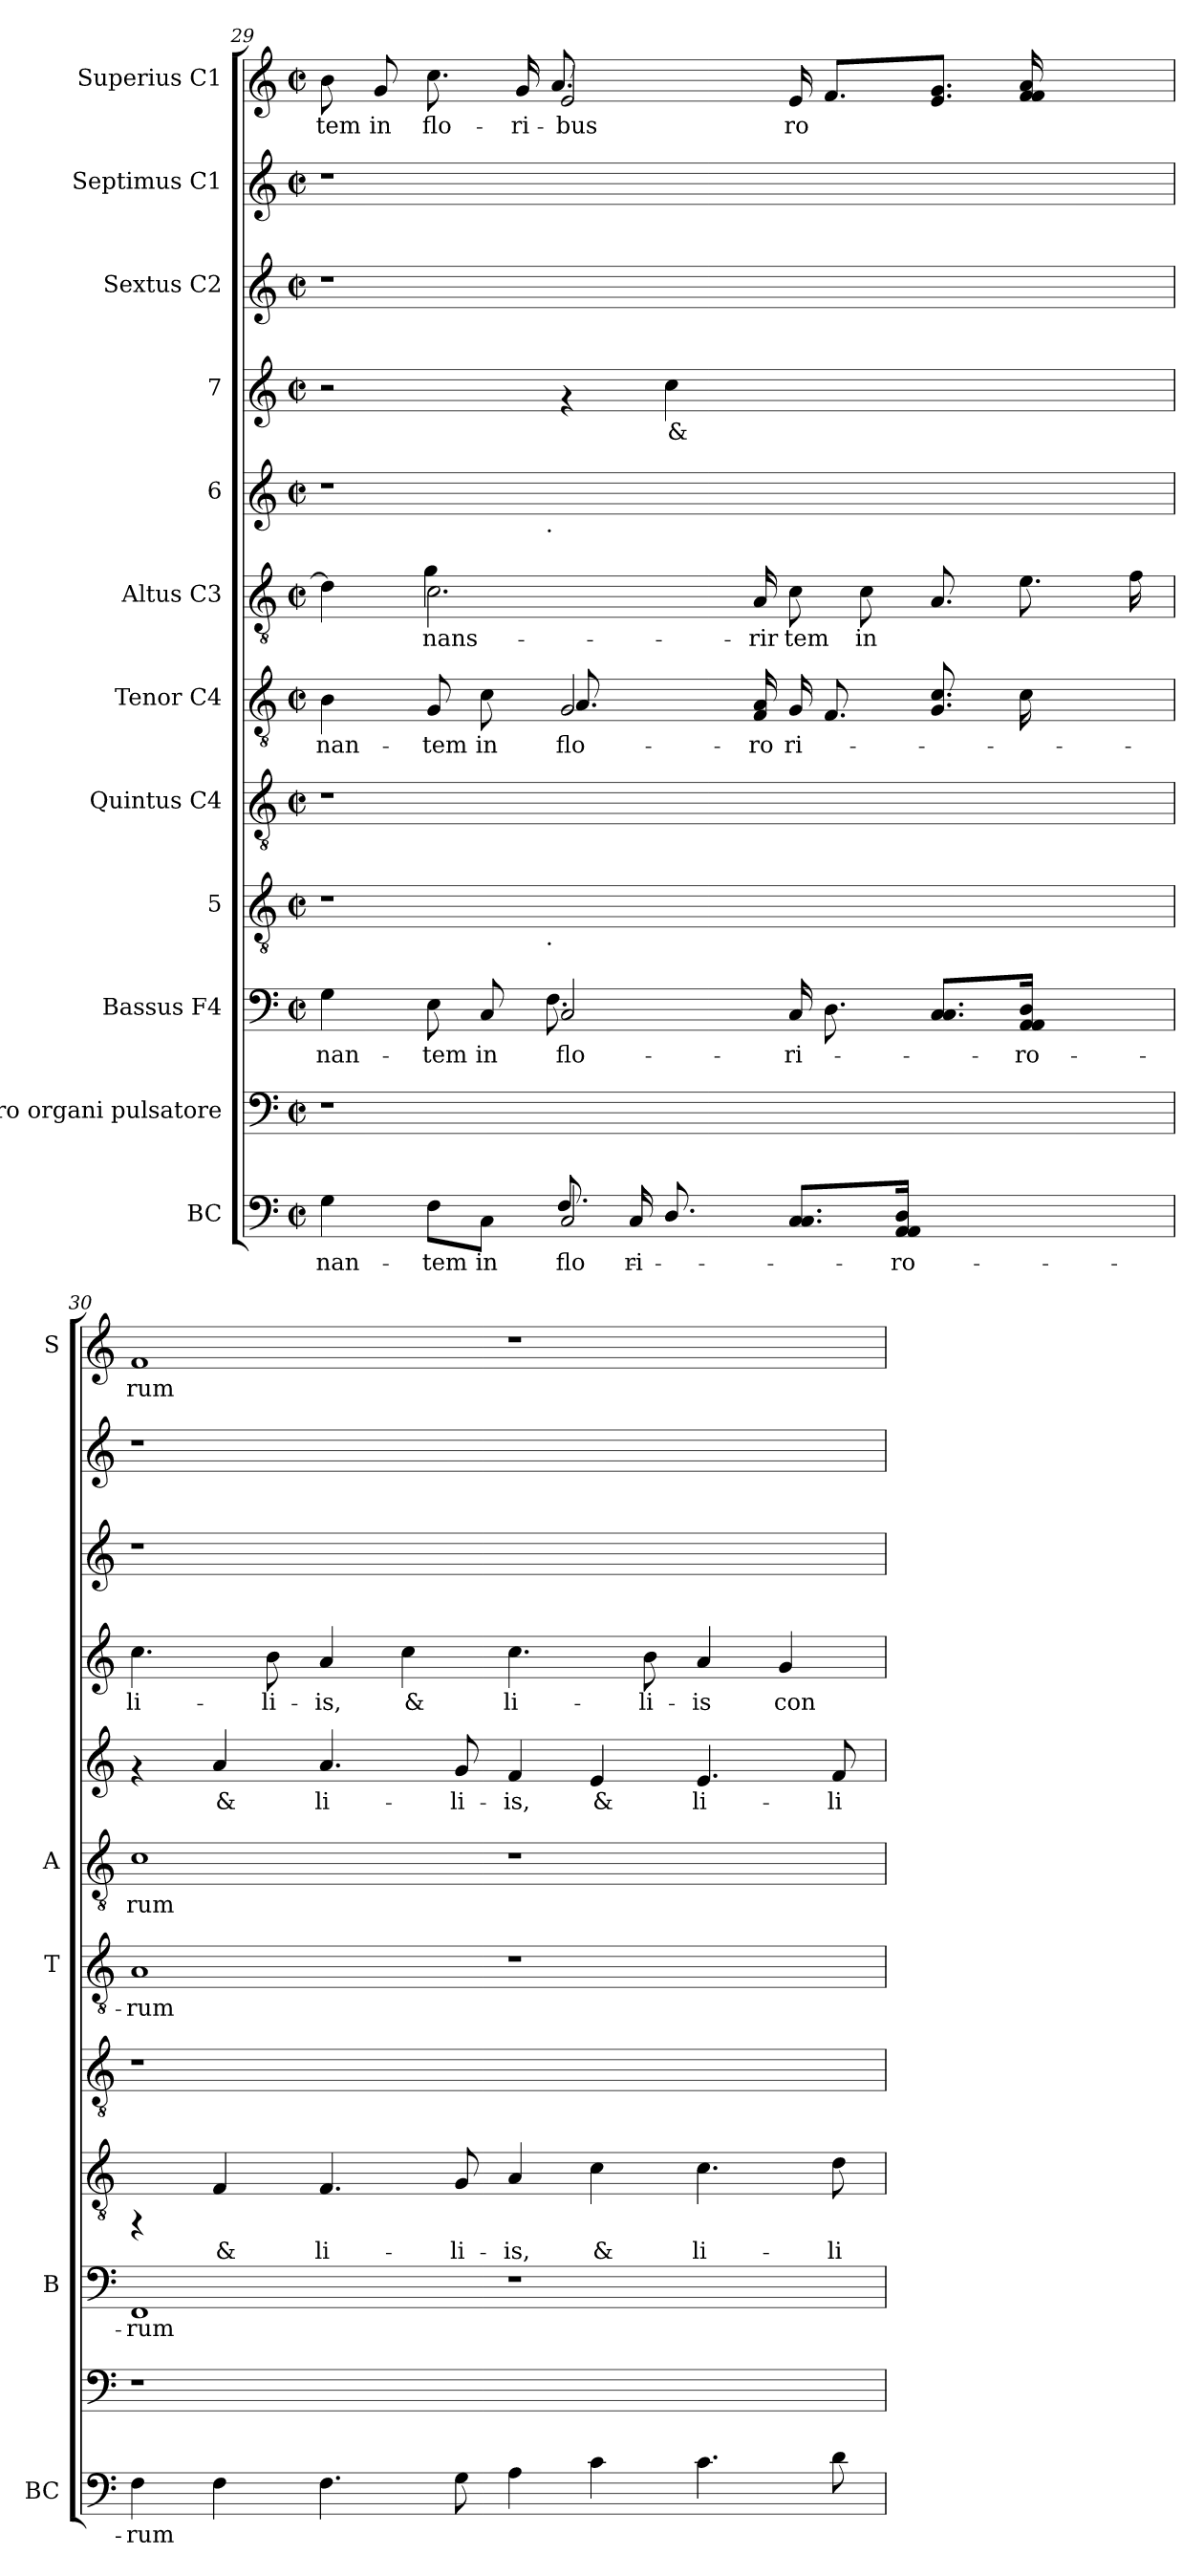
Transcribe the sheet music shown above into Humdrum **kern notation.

**kern	**text	**kern	**kern	**text	**kern	**text	**kern	**kern	**text	**kern	**text	**kern	**text	**kern	**text	**kern	**kern	**kern	**text
*part12	*part12	*part11	*part10	*part10	*part9	*part9	*part8	*part7	*part7	*part6	*part6	*part5	*part5	*part4	*part4	*part3	*part2	*part1	*part1
*staff12	*staff12	*staff11	*staff10	*staff10	*staff9	*staff9	*staff8	*staff7	*staff7	*staff6	*staff6	*staff5	*staff5	*staff4	*staff4	*staff3	*staff2	*staff1	*staff1
*I"BC	*	*I"pro organi  pulsatore	*I"Bassus  F4	*	*I"5	*	*I"Quintus  C4	*I"Tenor  C4	*	*I"Altus  C3	*	*I"6	*	*I"7	*	*I"Sextus  C2	*I"Septimus  C1	*I"Superius  C1	*
*I'BC	*	*	*I'B	*	*	*	*	*I'T	*	*I'A	*	*	*	*	*	*	*	*I'S	*
*clefF4	*	*clefF4	*clefF4	*	*clefGv2	*	*clefGv2	*clefGv2	*	*clefGv2	*	*clefG2	*	*clefG2	*	*clefG2	*clefG2	*clefG2	*
*k[]	*	*k[]	*k[]	*	*k[]	*	*k[]	*k[]	*	*k[]	*	*k[]	*	*k[]	*	*k[]	*k[]	*k[]	*
*C:	*	*C:	*C:	*	*C:	*	*C:	*C:	*	*C:	*	*C:	*	*C:	*	*C:	*C:	*C:	*
*M2/2	*	*M2/2	*M2/2	*	*M2/2	*	*M2/2	*M2/2	*	*M2/2	*	*M2/2	*	*M2/2	*	*M2/2	*M2/2	*M2/2	*
*met(c|)	*	*met(c|)	*met(c|)	*	*met(c|)	*	*met(c|)	*met(c|)	*	*met(c|)	*	*met(c|)	*	*met(c|)	*	*met(c|)	*met(c|)	*met(c|)	*
=29	=29	=29	=29	=29	=29	=29	=29	=29	=29	=29	=29	=29	=29	=29	=29	=29	=29	=29	=29
!	!LO:LY:a:cj	!	!	!LO:LY:b:cj	!	!	!	!	!LO:LY:b:cj	!	!LO:LY:b:cj	!	!	!	!	!	!	!	!LO:LY:b:cj
*^	*	*	*^	*	*^	*	*	*^	*	*^	*	*^	*	*	*	*	*	*^	*
4G\	2ryy	-nan-	1r	4G\	2ryy	-nan-	1r	4ryy	.	1r	4B\	2ryy	-nan-	4d\]	4ryy	--	1r	4ryy	.	2r	.	1r	1r	8b\	2ryy	-tem
!	!	!	!	!	!	!	!	!	!	!	!	!	!	!	!	!	!	!	!	!	!	!	!	!	!	!LO:LY:b:cj
.	.	.	.	.	.	.	.	.	.	.	.	.	.	.	.	.	.	.	.	.	.	.	.	8g/	.	in
!	!	!LO:LY:a:cj	!	!	!	!LO:LY:b:cj	!	!	!	!	!	!	!LO:LY:b:cj	!	!	!LO:LY:b:cj	!	!	!	!	!	!	!	!	!	!LO:LY:b:cj
8F\L	.	-tem	.	8E\	.	-tem	.	8...ryy	.	.	8G/	.	-tem	2.c\	4g\	-nans-	.	8...ryy	.	.	.	.	.	8.cc\	.	flo-
!	!	!LO:LY:a:cj	!	!	!	!LO:LY:b:cj	!	!	!	!	!	!	!LO:LY:b:cj	!	!	!	!	!	!	!	!	!	!	!	!	!
8C\J	.	in	.	8C/	.	in	.	.	.	.	8c\	.	in	.	.	.	.	.	.	.	.	.	.	.	.	.
!	!	!	!	!	!	!	!	!	!	!	!	!	!	!	!	!	!	!	!	!	!	!	!	!	!	!LO:LY:b:cj
.	.	.	.	.	.	.	.	.	.	.	.	.	.	.	.	.	.	.	.	.	.	.	.	16g/	.	-ri-
!	!	!	!	!	!	!	!	!	!	!	!	!	!	!	!	!	!	!LO:TX:b:t=.	!	!	!	!	!	!	!	!
!	!	!	!	!	!	!	!	!LO:TX:b:t=.	!	!	!	!	!	!	!	!	!	!	!	!	!	!	!	!	!	!
.	.	.	.	.	.	.	.	1ryy	.	.	.	.	.	.	.	.	.	1ryy	.	.	.	.	.	.	.	.
!	!	!LO:LY:a:cj	!	!	!	!LO:LY:b:cj	!	!	!	!	!	!	!LO:LY:b:cj	!	!	!	!	!	!	!	!	!	!	!	!	!LO:LY:b:cj
2C/	8.F/L	flo-	.	2C/	8.F\	flo-	.	.	.	.	2G/	8.A/	flo-	.	4..ryy	.	.	.	.	4rf	.	.	.	2e/	8.a/	-bus
!	!	!LO:LY:a:cj	!	!	!	!	!	!	!	!	!	!	!	!	!	!	!	!	!	!	!	!	!	!	!	!
.	16C/	-ri-	.	.	8.ryy	.	.	.	.	.	.	4ryy	.	.	.	.	.	.	.	.	.	.	.	.	8.ryy	.
!	!	!	!	!	!	!	!	!	!	!	!	!	!	!	!	!	!	!	!	!	!LO:LY:b:cj	!	!	!	!	!
.	8.D/	.	.	.	.	.	.	.	.	.	.	.	.	.	.	.	.	.	.	4cc\	&	.	.	.	.	.
.	.	.	.	.	2ryy	.	.	.	.	.	.	.	.	.	.	.	.	.	.	.	.	.	.	.	2ryy	.
!	!	!	!	!	!	!	!	!	!	!	!	!	!LO:LY:b:cj	!	!	!LO:LY:b:cj	!	!	!	!	!	!	!	!	!	!
.	4..ryy	.	.	.	.	.	.	.	.	.	.	16F/ 16A/L	-ro-	.	16A/	rir-	.	.	.	.	.	.	.	.	.	.
!	!	!	!	!	!	!LO:LY:b:cj	!	!	!	!	!	!	!LO:LY:b:cj	!	!	!LO:LY:b:cj	!	!	!	!	!	!	!	!	!	!LO:LY:b:cj
8.C/ 8.C/L	.	.	2ryy	16C/	.	-ri-	2ryy	.	.	2ryy	16G/	8.ryy	-ri-	8c\	2ryy	-tem	2ryy	.	.	2ryy	.	2ryy	2ryy	16e/	.	ro-
.	.	.	.	8.D\	.	.	.	.	.	.	8.F/	.	.	.	.	.	.	.	.	.	.	.	.	8.f/L	.	.
!	!	!	!	!	!	!	!	!	!	!	!	!	!	!	!	!LO:LY:b:cj	!	!	!	!	!	!	!	!	!	!
.	.	.	.	.	.	.	.	.	.	.	.	.	.	8c\	.	in	.	.	.	.	.	.	.	.	.	.
!	!	!LO:LY:a:cj	!	!	!	!	!	!	!	!	!	!	!	!	!	!	!	!	!	!	!	!	!	!	!	!
16D/ 16AA/ 16AA/J	.	-ro-	.	.	.	.	.	.	.	.	.	2ryy	.	.	.	.	.	.	.	.	.	.	.	.	.	.
4..ryy	.	.	.	8.C/ 8.C/L	.	.	.	.	.	.	8.c/ 8.G/	.	.	8.A/	.	.	.	.	.	.	.	.	.	8.g/ 8.e/J	.	.
.	4ryy	.	.	.	4ryy	.	.	.	.	.	.	.	.	.	.	.	.	.	.	.	.	.	.	.	4ryy	.
!	!	!	!	!	!	!LO:LY:b:cj	!	!	!	!	!	!	!	!	!	!	!	!	!	!	!	!	!	!	!	!LO:LY:b:cj
.	.	.	.	16D/ 16AA/ 16AA/J	.	-ro-	.	.	.	.	16c\	.	.	8.e\	.	.	.	.	.	.	.	.	.	16a/ 16f/ 16f/L	.	--
.	.	.	.	.	.	.	.	8ryy	.	.	.	.	.	.	.	.	.	8ryy	.	.	.	.	.	.	.	.
.	.	.	8.ryy	8.ryy	.	.	8.ryy	.	.	8.ryy	8.ryy	.	.	.	8.ryy	.	8.ryy	.	.	8.ryy	.	8.ryy	8.ryy	8.ryy	.	.
.	.	.	.	.	.	.	.	16ryy	.	.	.	.	.	.	.	.	.	16ryy	.	.	.	.	.	.	.	.
.	16ryy	.	.	.	16ryy	.	.	.	.	.	.	.	.	16f\	.	.	.	.	.	.	.	.	.	.	16ryy	.
.	.	.	.	.	.	.	.	64ryy	.	.	.	.	.	.	.	.	.	64ryy	.	.	.	.	.	.	.	.
=30	=30	=30	=30	=30	=30	=30	=30	=30	=30	=30	=30	=30	=30	=30	=30	=30	=30	=30	=30	=30	=30	=30	=30	=30	=30	=30
!	!	!LO:LY:a:cj	!	!	!	!LO:LY:b:cj	!	!	!	!	!	!	!LO:LY:b:cj	!	!	!LO:LY:b:cj	!	!	!	!	!LO:LY:b:cj	!	!	!	!	!LO:LY:b:cj
*	*	*	*	*v	*v	*	*	*	*	*	*v	*v	*	*v	*v	*	*v	*v	*	*	*	*	*	*v	*v	*
*v	*v	*	*	*	*	*v	*v	*	*	*	*	*	*	*	*	*	*	*	*	*	*
4F\	-rum	1r	1FF	-rum	4rFF	.	1r	1A	-rum	1c	-rum	4rf	.	4.cc\	li-	1r	1r	1f	-rum
!	!LO:LY:a:cj	!	!	!	!	!LO:LY:b:cj	!	!	!	!	!	!	!LO:LY:b:cj	!	!	!	!	!	!
4F\	.	.	.	.	4F/	&	.	.	.	.	.	4a/	&	.	.	.	.	.	.
!	!	!	!	!	!	!	!	!	!	!	!	!	!	!	!LO:LY:b:cj	!	!	!	!
.	.	.	.	.	.	.	.	.	.	.	.	.	.	8b\	-li-	.	.	.	.
!	!LO:LY:a:cj	!	!	!	!	!LO:LY:b:cj	!	!	!	!	!	!	!LO:LY:b:cj	!	!LO:LY:b:cj	!	!	!	!
4.F\	.	.	.	.	4.F/	li-	.	.	.	.	.	4.a/	li-	4a/	-is,	.	.	.	.
!	!	!	!	!	!	!	!	!	!	!	!	!	!	!	!LO:LY:b:cj	!	!	!	!
.	.	.	.	.	.	.	.	.	.	.	.	.	.	4cc\	&	.	.	.	.
!	!LO:LY:a:cj	!	!	!	!	!LO:LY:b:cj	!	!	!	!	!	!	!LO:LY:b:cj	!	!	!	!	!	!
8G\	.	.	.	.	8G/	-li-	.	.	.	.	.	8g/	-li-	.	.	.	.	.	.
!	!LO:LY:a:cj	!	!	!	!	!LO:LY:b:cj	!	!	!	!	!	!	!LO:LY:b:cj	!	!LO:LY:b:cj	!	!	!	!
4A\	.	1ryy	1r	.	4A/	-is,	1ryy	1r	.	1r	.	4f/	-is,	4.cc\	li-	1ryy	1ryy	1r	.
!	!LO:LY:a:cj	!	!	!	!	!LO:LY:b:cj	!	!	!	!	!	!	!LO:LY:b:cj	!	!	!	!	!	!
4c\	.	.	.	.	4c\	&	.	.	.	.	.	4e/	&	.	.	.	.	.	.
!	!	!	!	!	!	!	!	!	!	!	!	!	!	!	!LO:LY:b:cj	!	!	!	!
.	.	.	.	.	.	.	.	.	.	.	.	.	.	8b\	-li-	.	.	.	.
!	!LO:LY:a:cj	!	!	!	!	!LO:LY:b:cj	!	!	!	!	!	!	!LO:LY:b:cj	!	!LO:LY:b:cj	!	!	!	!
4.c\	.	.	.	.	4.c\	li-	.	.	.	.	.	4.e/	li-	4a/	-is	.	.	.	.
!	!	!	!	!	!	!	!	!	!	!	!	!	!	!	!LO:LY:b:cj	!	!	!	!
.	.	.	.	.	.	.	.	.	.	.	.	.	.	4g/	con-	.	.	.	.
!	!LO:LY:a:cj	!	!	!	!	!LO:LY:b:cj	!	!	!	!	!	!	!LO:LY:b:cj	!	!	!	!	!	!
8d\	.	.	.	.	8d\	-li-	.	.	.	.	.	8f/	-li-	.	.	.	.	.	.
=	=	=	=	=	=	=	=	=	=	=	=	=	=	=	=	=	=	=	=
*-	*-	*-	*-	*-	*-	*-	*-	*-	*-	*-	*-	*-	*-	*-	*-	*-	*-	*-	*-
